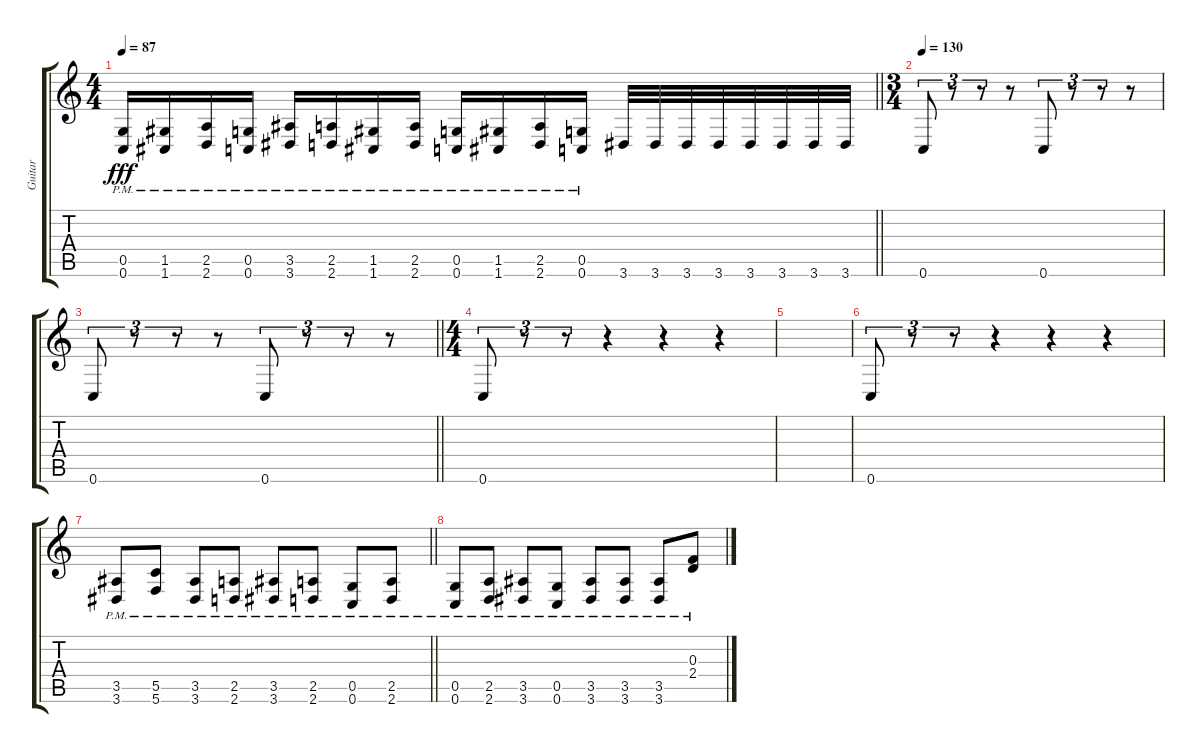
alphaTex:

\track ("Guitar" "Guitar") {instrument distortionguitar}
\staff {score tabs}
\tuning (D4 A3 F3 C3 G2 C2) {hide}
\ts (4 4)
\tempo 87
\clef g2
\barLineRight lightlight
\ks c
(0.5{pm} 0.6{pm}).16{dy fff} (1.5{pm} 1.6{pm}).16 (2.5{pm} 2.6{pm}).16 (0.5{pm} 0.6{pm}).16 (3.5{pm} 3.6{pm}).16 (2.5{pm} 2.6{pm}).16 (1.5{pm} 1.6{pm}).16 (2.5{pm} 2.6{pm}).16 (0.5{pm} 0.6{pm}).16 (1.5{pm} 1.6{pm}).16 (2.5{pm} 2.6{pm}).16 (0.5{pm} 0.6{pm}).16 3.6.32 3.6.32 3.6.32 3.6.32 3.6.32 3.6.32 3.6.32 3.6.32 |
\ts (3 4)
\section ("" "")
\tempo 130
0.6.8{tu (3 2)} r.8{tu (3 2)} r.8{tu (3 2)} r.8 0.6.8{tu (3 2)} r.8{tu (3 2)} r.8{tu (3 2)} r.8 |
\barLineRight lightlight
0.6.8{tu (3 2)} r.8{tu (3 2)} r.8{tu (3 2)} r.8 0.6.8{tu (3 2)} r.8{tu (3 2)} r.8{tu (3 2)} r.8 |
\ts (4 4)
0.6.8{tu (3 2)} r.8{tu (3 2)} r.8{tu (3 2)} r.4 r.4 r.4 |
|
0.6.8{tu (3 2)} r.8{tu (3 2)} r.8{tu (3 2)} r.4 r.4 r.4 |
\barLineRight lightlight
(3.5{pm} 3.6{pm}).8 (5.5{pm} 5.6{pm}).8 (3.5{pm} 3.6{pm}).8 (2.5{pm} 2.6{pm}).8 (3.5{pm} 3.6{pm}).8 (2.5{pm} 2.6{pm}).8 (0.5{pm} 0.6{pm}).8 (2.5{pm} 2.6{pm}).8 |
\section ("" "")
(0.5{pm} 0.6{pm}).8 (2.5{pm} 2.6{pm}).8 (3.5{pm} 3.6{pm}).8 (0.5{pm} 0.6{pm}).8 (3.5{pm} 3.6{pm}).8 (3.5{pm} 3.6{pm}).8 (3.5{pm} 3.6{pm}).8 (0.3{pm} 2.4{pm}).8
